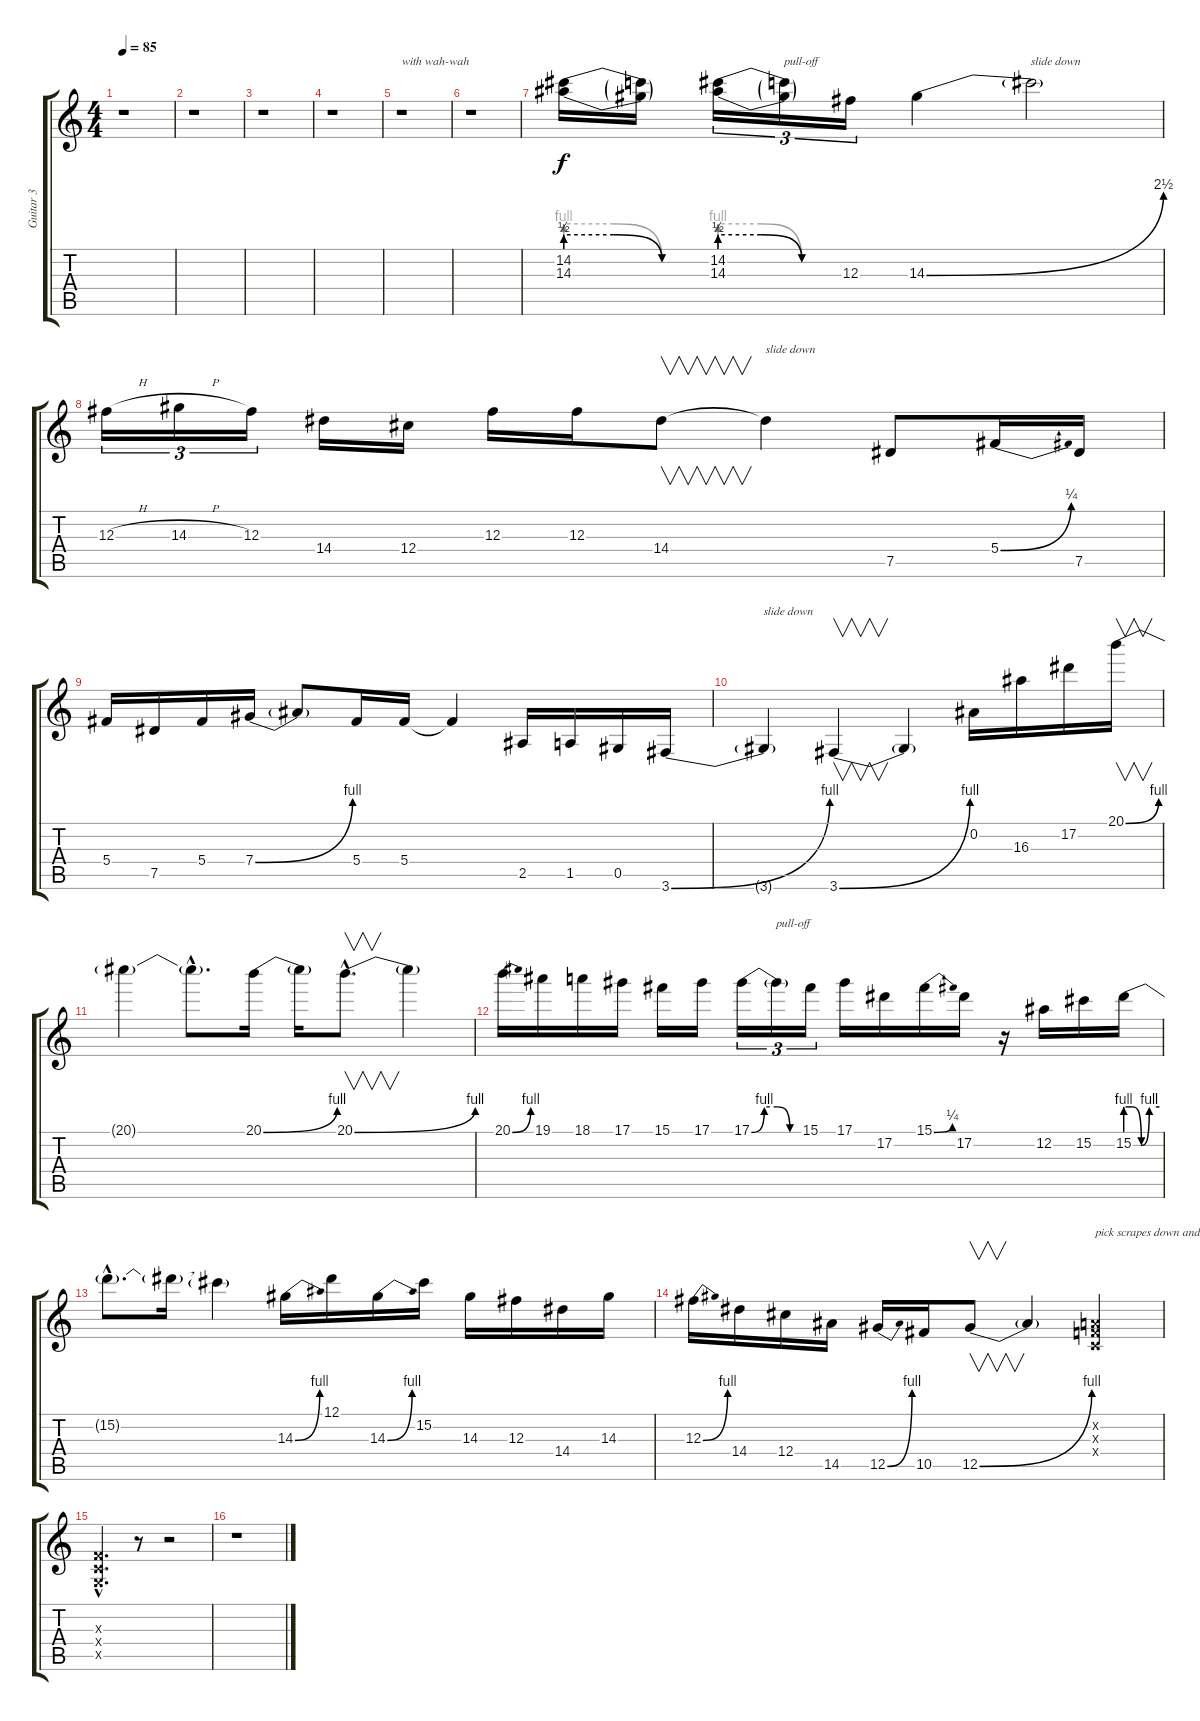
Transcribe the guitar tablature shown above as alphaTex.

\track ("Guitar 3" "Guitar 3") {instrument distortionguitar}
\staff {score tabs}
\tuning (Eb4 Bb3 Gb3 Db3 Ab2 Eb2) {hide}
\ts (4 4)
\tempo 85
\clef g2
\ks c
r.1{dy f} |
r.1 |
r.1 |
r.1 |
r.1{txt "with wah-wah"} |
r.1 |
(14.2{be (custom 0 2 20 2 40 0 60 0)} 14.3{be (custom 0 4 20 4 40 0 60 0)}).16 (14.2{t} 14.3{t}).16 (14.2{be (custom 0 2 20 2 40 0 60 0)} 14.3{be (custom 0 4 20 4 40 0 60 0)}).16{tu (3 2)} (14.2{t} 14.3{t}).16{tu (3 2) txt "pull-off"} 12.3.16{tu (3 2)} 14.3{be (bend 0 0 60 10)}.4 14.3{t}.2{txt "slide down"} |
12.3{h}.16{tu (3 2)} 14.3{h}.16{tu (3 2)} 12.3.16{tu (3 2)} 14.4.16 12.4.16 12.3.16 12.3.16 14.4.8{v} 14.4{t}.4{txt "slide down"} 7.5.8 5.4{be (bend 0 0 60 1)}.16 7.5.16 |
5.4.16 7.5.16 5.4.16 7.4{be (bend 0 0 60 4)}.16 7.4{t}.8 5.4.16 5.4.16 5.4{t}.4 2.5.16 1.5.16 0.5.16 3.6{be (bend 0 0 60 4)}.16 |
3.6{t}.4{txt "slide down"} 3.6{be (bend 0 0 60 4)}.4{v} 3.6{t}.4 0.2.16 16.3.16 17.2.16 20.1{be (bend 0 0 60 4)}.16{v} |
20.1{t}.4 20.1{hac t}.8{d} 20.1{be (bend 0 0 60 4)}.16 20.1{t}.16 20.1{be (bend 0 0 60 4) hac}.8{v d} 20.1{t}.4 |
20.1{be (bend 0 0 60 4)}.16 19.1.16 18.1.16 17.1.16 15.1.16 17.1.16 17.1{be (custom 0 0 15 4 30 4 45 0 60 0)}.16{tu (3 2)} 17.1{t}.16{tu (3 2) txt "pull-off"} 15.1.16{tu (3 2)} 17.1.16 17.2.16 15.1{be (bend 0 0 60 1)}.16 17.2.16 r.16 12.2.16 15.2.16 15.2{be (custom 0 4 12 4 28 0 42 4 60 4)}.16 |
15.2{hac t}.8{d} 15.2{t}.16 15.2{t}.4 14.3{be (bend 0 0 60 4)}.16 12.1.16 14.3{be (bend 0 0 60 4)}.16 15.2.16 14.3.16 12.3.16 14.4.16 14.3.16 |
12.3{be (bend 0 0 60 4)}.16 14.4.16 12.4.16 14.5.16 12.5{be (bend 0 0 60 4)}.16 10.5.16 12.5{be (bend 0 0 60 4)}.8{v} 12.5{t}.4 (-1.2{x} -1.3{x} -1.4{x}).4{txt "pick scrapes down and up"} |
(-1.3{hac x} -1.4{hac x} -1.5{hac x}).4{d} r.8 r.2 |
r.1
